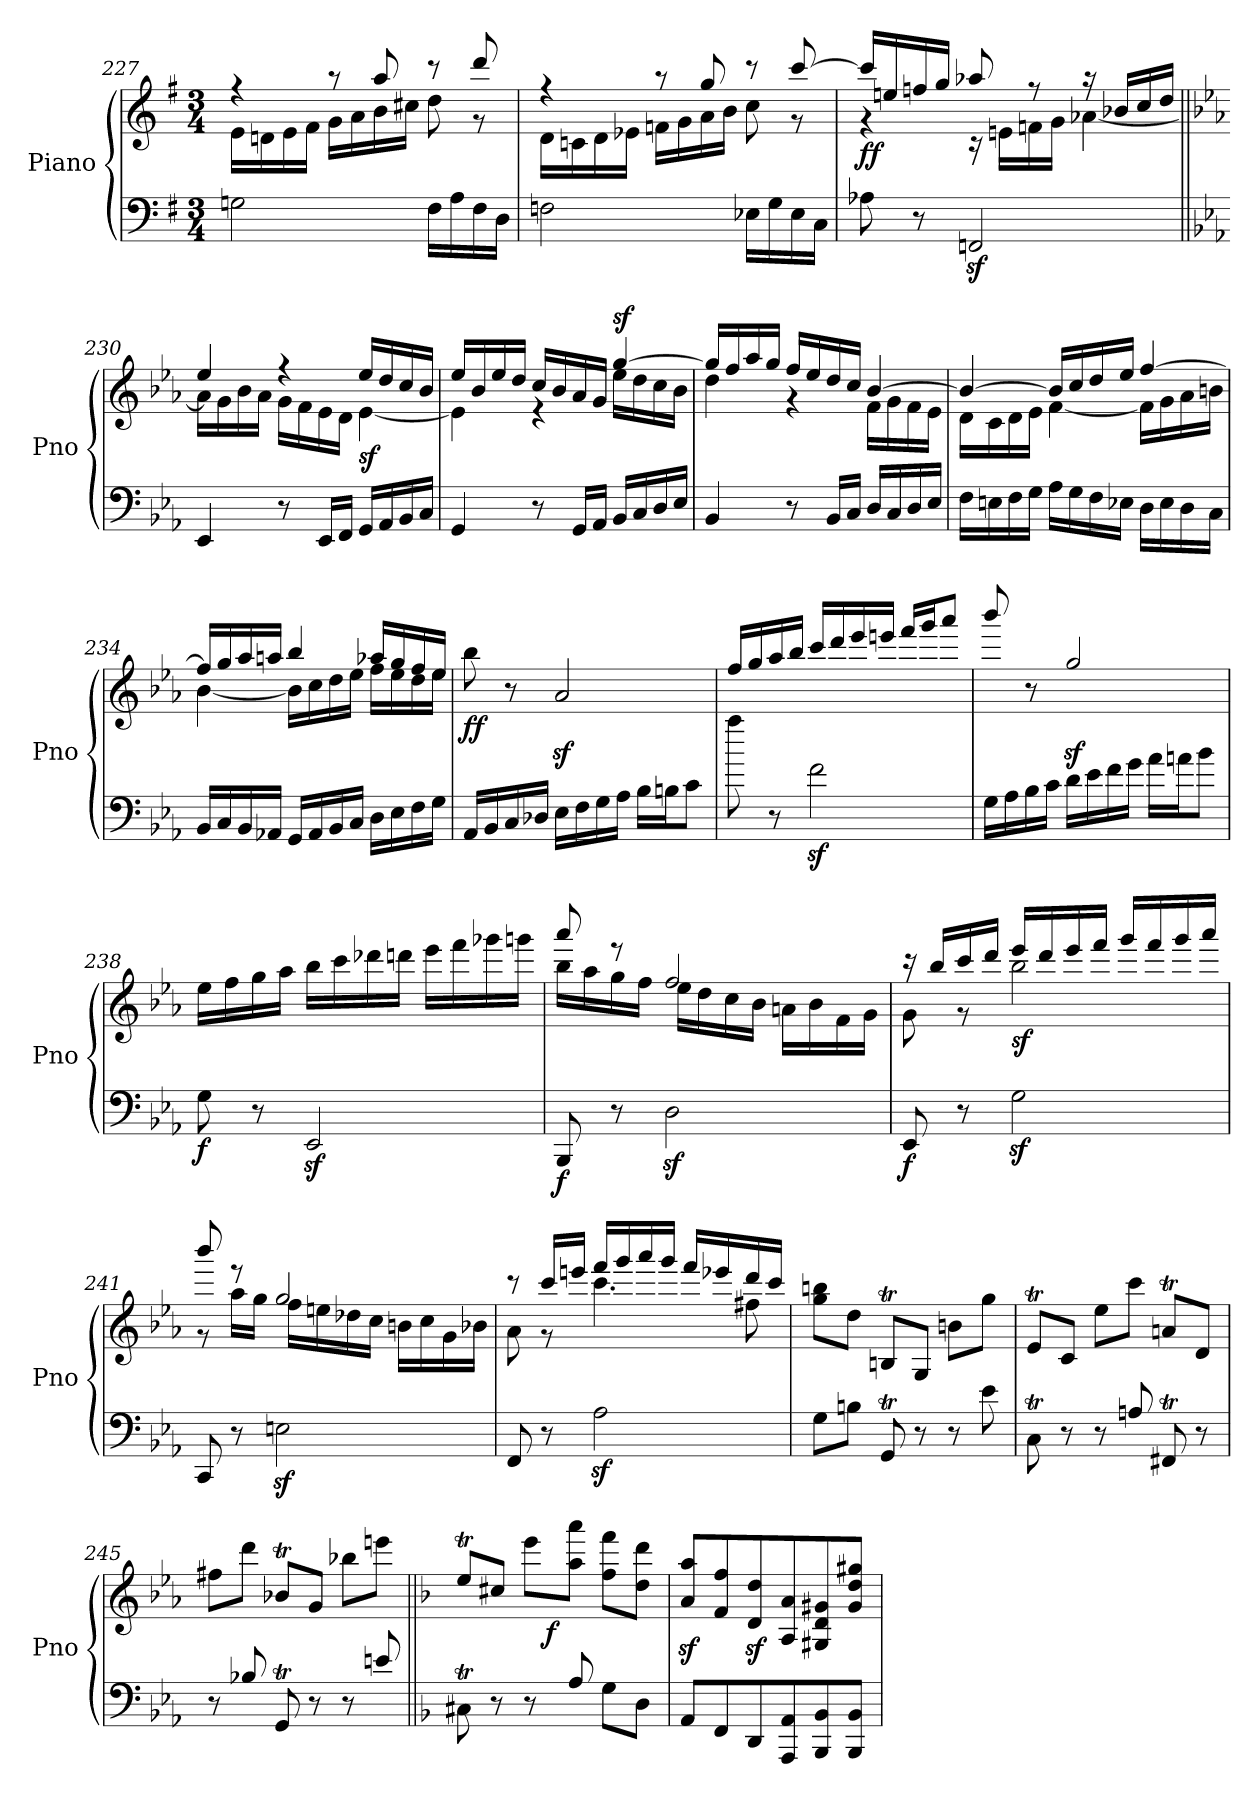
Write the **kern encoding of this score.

**kern	**kern	**dynam
*part1	*part1	*part1
*staff2	*staff1	*staff1/2
*I"Piano	*	*
*I'Pno	*	*
*clefF4	*clefG2	*
*k[f#]	*k[f#]	*
*G:	*G:	*
*M3/4	*M3/4	*
=227	=227	=227
*	*^	*
2Gn\	4rff	16e\LL	.
.	.	16dn\	.
.	.	16e\	.
.	.	16f#\JJ	.
.	8raa	16g\LL	.
.	.	16a\	.
.	8aa/	16b\	.
.	.	16cc#X\JJ	.
16F#\LL	8rccc	8dd\	.
16A\	.	.	.
16F#\	8ddd/	8r	.
16D\JJ	.	.	.
!!LO:LB:g=z	!!
=228	=228	=228	=228
2Fn\	4rff	16d\LL	.
.	.	16cn\	.
.	.	16d\	.
.	.	16e-X\JJ	.
.	8raa	16fn\LL	.
.	.	16g\	.
.	8gg/	16a\	.
.	.	16b\JJ	.
16E-X\LL	8rccc	8cc\	.
16G\	.	.	.
16E-\	[8ccc/	8r	.
16C\JJ	.	.	.
=229	=229	=229	=229
!	!	!	!LO:DY:b
8A-X\	16ccc/LL]	4rg	ff
.	16een/	.	.
8r	16ffn/	.	.
.	16gg/JJ	.	.
2FFnz</	8aa-X/	16r	.
.	.	16en\LL	.
.	8rff	16fn\	.
.	.	16g\JJ	.
.	16raa	[4a-X\	.
.	16b-X/LL	.	.
.	16cc/	.	.
.	16dd/JJ	.	.
=230||	=230||	=230||	=230||
*k[b-e-a-]	*k[b-e-a-]	*	*
*E-:	*E-:	*	*
4EE-/	4ee-/	16a-\LL]	.
.	.	16g\	.
.	.	16b-\	.
.	.	16a-\JJ	.
8r	4rff	16g\LL	.
.	.	16f\	.
16EE-/LL	.	16e-\	.
16FF/JJ	.	16d\JJ	.
!	!	!	!LO:DY:b
16GG/LL	16ee-/LL	[4e-\	sf
16AA-/	16dd/	.	.
16BB-/	16cc/	.	.
16C/JJ	16b-/JJ	.	.
!!LO:PB:g=z	!!
=231	=231	=231	=231
4GG/	16ee-/LL	4e-\]	.
.	16b-/	.	.
.	16ee-/	.	.
.	16dd/JJ	.	.
8r	16cc/LL	4re	.
.	16b-/	.	.
16GG/LL	16a-/	.	.
16AA-/JJ	16g/JJ	.	.
!	!	!	!LO:DY:a
16BB-/LL	[4gg/	16ee-\LL	sf
16C/	.	16dd\	.
16D/	.	16cc\	.
16E-/JJ	.	16b-\JJ	.
=232	=232	=232	=232
4BB-/	16gg/LL]	4dd\	.
.	16ff/	.	.
.	16aa-/	.	.
.	16gg/JJ	.	.
8r	16ff/LL	4rg	.
.	16ee-/	.	.
16BB-/LL	16dd/	.	.
16C/JJ	16cc/JJ	.	.
16D/LL	[4b-/	16f\LL	.
16C/	.	16g\	.
16D/	.	16f\	.
16E-/JJ	.	16e-\JJ	.
=233	=233	=233	=233
16F\LL	4b-/_	16d\LL	.
16En\	.	16c\	.
16F\	.	16d\	.
16G\JJ	.	16e-\JJ	.
16A-\LL	16b-/LL]	[4f\	.
16G\	16cc/	.	.
16F\	16dd/	.	.
16E-X\JJ	16ee-/JJ	.	.
16D\LL	[4ff/	16f\LL]	.
16E-\	.	16g\	.
16D\	.	16a-\	.
16C\JJ	.	16bn\JJ	.
!!LO:LB:g=z	!!
=234	=234	=234	=234
16BB-/LL	16ff/LL]	[4b-\	.
16C/	16gg/	.	.
16BB-/	16aa-/	.	.
16AA-X/JJ	16aan/JJ	.	.
16GG/LL	4bb-/	16b-\LL]	.
16AA-/	.	16cc\	.
16BB-/	.	16dd\	.
16C/JJ	.	16ee-\JJ	.
16D\LL	16aa-X/LL	16ff\LL	.
16E-\	16gg/	16ee-\	.
16F\	16ff/	16dd\	.
16G\JJ	16ee-/JJ	16ee-\JJ	.
=235	=235	=235	=235
!	!	!	!LO:DY:b
*	*v	*v	*
16AA-/LL	8bb-\	ff
16BB-/	.	.
16C/	8r	.
16D-X/JJ	.	.
16E-\LL	2a-z</	.
16F\	.	.
16G\	.	.
16A-\JJ	.	.
16B-\LL	.	.
16Bn\J	.	.
8c\J	.	.
=236	=236	=236
8aa-\	16ff/LL	.
.	16gg/	.
8r	16aa-/	.
.	16bb-/JJ	.
2fz>\	16ccc/LL	.
.	16ddd/	.
.	16eee-/	.
.	16eeen/JJ	.
.	16fff/LL	.
.	16ggg/J	.
.	8aaa-/J	.
!!LO:LB:g=z
=237	=237	=237
16G\LL	8bbb-/	.
16A-\	.	.
16B-\	8r	.
16c\JJ	.	.
16d\LL	2ggz>/	.
16e-\	.	.
16f\	.	.
16g\JJ	.	.
16a-\LL	.	.
16an\J	.	.
8b-\J	.	.
=238	=238	=238
!	!	!LO:DY:b=2
8G\	16ee-\LL	f
.	16ff\	.
8r	16gg\	.
.	16aa-\JJ	.
2EE-z</	16bb-\LL	.
.	16ccc\	.
.	16ddd-X\	.
.	16dddn\JJ	.
.	16eee-\LL	.
.	16fff\	.
.	16ggg-X\	.
.	16gggn\JJ	.
=239	=239	=239
*	*^	*
!	!	!	!LO:DY:b=2
8BBB-/	8aaa-/	16bb-\LL	f
.	.	16aa-\	.
8r	8reee	16gg\	.
.	.	16ff\JJ	.
2Dz<\	2ff/	16ee-\LL	.
.	.	16dd\	.
.	.	16cc\	.
.	.	16b-\JJ	.
.	.	16an\LL	.
.	.	16b-\	.
.	.	16f\	.
.	.	16g\JJ	.
!!LO:LB:g=z	!!
=240	=240	=240	=240
!	!	!	!LO:DY:b=2
8EE-/	16rccc	8g\	f
.	16bb-/LL	.	.
8r	16ccc/	8rg	.
.	16ddd/JJ	.	.
!	!	!	!LO:DY:b
2Gz<\	16eee-/LL	2bb-\	sf
.	16ddd/	.	.
.	16eee-/	.	.
.	16fff/JJ	.	.
.	16ggg/LL	.	.
.	16fff/	.	.
.	16ggg/	.	.
.	16aaa-/JJ	.	.
=241	=241	=241	=241
8CC/	8bbb-/	8r	.
8r	8reee	16aa-\LL	.
.	.	16gg\JJ	.
2Enz<\	2gg/	16ff\LL	.
.	.	16een\	.
.	.	16dd-X\	.
.	.	16cc\JJ	.
.	.	16bn\LL	.
.	.	16cc\	.
.	.	16g\	.
.	.	16b-X\JJ	.
!!LO:LB:g=z	!!
=242	=242	=242	=242
8FF/	8rccc	8a-\	.
8r	16ccc/LL	8rg	.
.	16eeen/JJ	.	.
2A-z<\	16fff/LL	4.ccc\	.
.	16ggg/	.	.
.	16aaa-/	.	.
.	16ggg/JJ	.	.
.	16fff/LL	.	.
.	16eee-X/	.	.
.	16ddd/	8ff#X\	.
.	16ccc/JJ	.	.
*	*v	*v	*
=243	=243	=243
8G\L	8gg\ 8bbn\L	.
8Bn\J	8dd\J	.
8GGt/	8Bnt/L	.
8r	8G/J	.
8r	8bn\L	.
8e-\	8gg\J	.
=244	=244	=244
8CT\	8e-T/L	.
8r	8c/J	.
8r	8ee-\L	.
8An/	8ccc\J	.
8FF#Xt/	8ant/L	.
8r	8d/J	.
=245	=245	=245
8r	8ff#X\L	.
8B-X/	8ddd\J	.
8GGt/	8b-XT/L	.
8r	8g/J	.
8r	8bb-X\L	.
8en/	8eeen\J	.
!!LO:PB:g=z
=246||	=246||	=246||
*k[b-]	*k[b-]	*
*F:	*F:	*
*	*^	*
8C#Xt\	8eet/L	4ryy	.
8r	8cc#X/J	.	.
8r	8eee\L	16ryy	.
!	!	!	!LO:DY:b
.	.	4..ryy	f
8A/	8aa\ 8aaa\J	.	.
8G\L	8ff\ 8fff\L	.	.
8D\J	8dd\ 8ddd\J	.	.
*	*v	*v	*
=247	=247	=247
8AA/L	8a/z< 8aa/z<L	.
8FF/	8f/ 8ff/	.
8DD/	8d/z< 8dd/z<	.
8AAA/ 8AA/	8A/ 8a/	.
8BBB-/ 8BB-/	8G#X/ 8d/ 8g#X/	.
8BBB-/ 8BB-/J	8g#/ 8dd/ 8gg#X/J	.
=	=	=
*-	*-	*-
